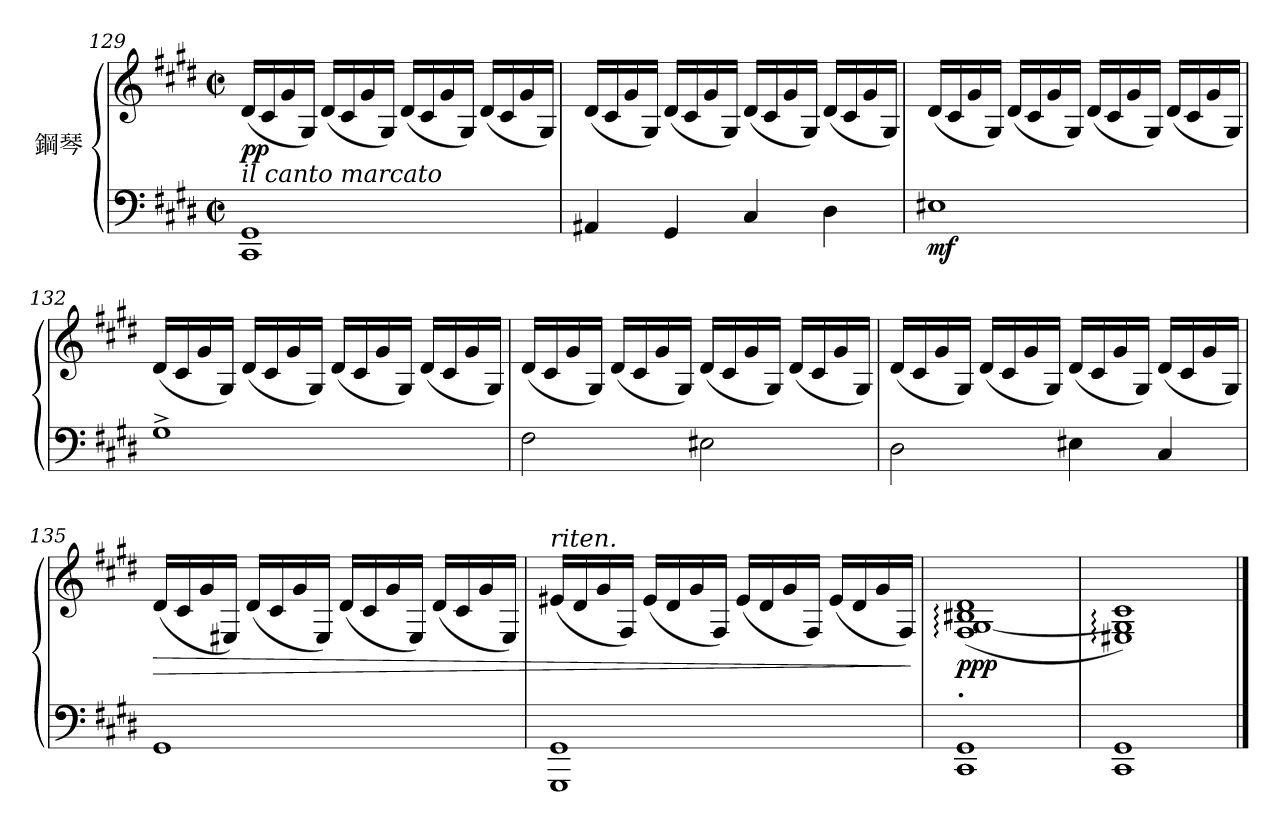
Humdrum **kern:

**kern	**kern	**dynam
*part1	*part1	*part1
*staff2	*staff1	*staff1/2
*I"鋼琴	*	*
*clefF4	*clefG2	*
*k[f#c#g#d#]	*k[f#c#g#d#]	*
*M2/2	*M2/2	*
*met(c|)	*met(c|)	*
=129	=129	=129
!	!LO:TX:b:i:t=il canto marcato	!
!	!	!LO:DY:b
1CC# 1GG#	(<16d#/LL	pp
.	16c#/	.
.	16g#/	.
.	16G#/JJ)	.
.	(<16d#/LL	.
.	16c#/	.
.	16g#/	.
.	16G#/JJ)	.
.	(<16d#/LL	.
.	16c#/	.
.	16g#/	.
.	16G#/JJ)	.
.	(<16d#/LL	.
.	16c#/	.
.	16g#/	.
.	16G#/JJ)	.
!!LO:LB:g=z
=130	=130	=130
4AA#X/	(<16d#/LL	.
.	16c#/	.
.	16g#/	.
.	16G#/JJ)	.
4GG#/	(<16d#/LL	.
.	16c#/	.
.	16g#/	.
.	16G#/JJ)	.
4C#/	(<16d#/LL	.
.	16c#/	.
.	16g#/	.
.	16G#/JJ)	.
4D#\	(<16d#/LL	.
.	16c#/	.
.	16g#/	.
.	16G#/JJ)	.
=131	=131	=131
!	!	!LO:DY:b=2
1E#X	(<16d#/LL	mf
.	16c#/	.
.	16g#/	.
.	16G#/JJ)	.
.	(<16d#/LL	.
.	16c#/	.
.	16g#/	.
.	16G#/JJ)	.
.	(<16d#/LL	.
.	16c#/	.
.	16g#/	.
.	16G#/JJ)	.
.	(<16d#/LL	.
.	16c#/	.
.	16g#/	.
.	16G#/JJ)	.
=132	=132	=132
1G#^	(<16d#/LL	.
.	16c#/	.
.	16g#/	.
.	16G#/JJ)	.
.	(<16d#/LL	.
.	16c#/	.
.	16g#/	.
.	16G#/JJ)	.
.	(<16d#/LL	.
.	16c#/	.
.	16g#/	.
.	16G#/JJ)	.
.	(<16d#/LL	.
.	16c#/	.
.	16g#/	.
.	16G#/JJ)	.
!!LO:LB:g=z
=133	=133	=133
2F#\	(<16d#/LL	.
.	16c#/	.
.	16g#/	.
.	16G#/JJ)	.
.	(<16d#/LL	.
.	16c#/	.
.	16g#/	.
.	16G#/JJ)	.
2E#X\	(<16d#/LL	.
.	16c#/	.
.	16g#/	.
.	16G#/JJ)	.
.	(<16d#/LL	.
.	16c#/	.
.	16g#/	.
.	16G#/JJ)	.
=134	=134	=134
2D#\	(<16d#/LL	.
.	16c#/	.
.	16g#/	.
.	16G#/JJ)	.
.	(<16d#/LL	.
.	16c#/	.
.	16g#/	.
.	16G#/JJ)	.
4E#X\	(<16d#/LL	.
.	16c#/	.
.	16g#/	.
.	16G#/JJ)	.
4C#/	(<16d#/LL	.
.	16c#/	.
.	16g#/	.
.	16G#/JJ)	.
=135	=135	=135
!	!	!LO:HP:b
1GG#	(<16d#/LL	>
.	16c#/	.
.	16g#/	.
.	16E#X/JJ)	.
.	(<16d#/LL	.
.	16c#/	.
.	16g#/	.
.	16E#/JJ)	.
.	(<16d#/LL	.
.	16c#/	.
.	16g#/	.
.	16E#/JJ)	.
.	(<16d#/LL	.
.	16c#/	.
.	16g#/	.
.	16E#/JJ)	.
!!LO:LB:g=z
=136	=136	=136
*	*MM150	*
!	!LO:TX:a:i:t=riten.	!
1GGG# 1GG#	(<16e#X/LL	.
.	16d#/	.
*	*MM138	*
.	16g#/	.
.	16F#/JJ)	.
*	*MM126	*
.	(<16e#/LL	.
.	16d#/	.
*	*MM114	*
.	16g#/	.
.	16F#/JJ)	.
*	*MM102	*
.	(<16e#/LL	.
.	16d#/	.
*	*MM90	*
.	16g#/	.
.	16F#/JJ)	.
*	*MM78	*
.	(<16e#/LL	.
.	16d#/	.
*	*MM64	*
.	16g#/	.
.	16F#/JJ)	.
.	.	]
=137	=137	=137
*	*MM52	*
!	!LO:TX:b:B:t=.	!
!	!	!LO:DY:b
1CC# 1GG#	(>1F#: [1G#: 1B#X: 1d#:	ppp
=138	=138	=138
*	*MM40	*
1CC# 1GG#	1E#X: 1G#]: 1c#:)	.
==	==	==
*-	*-	*-
